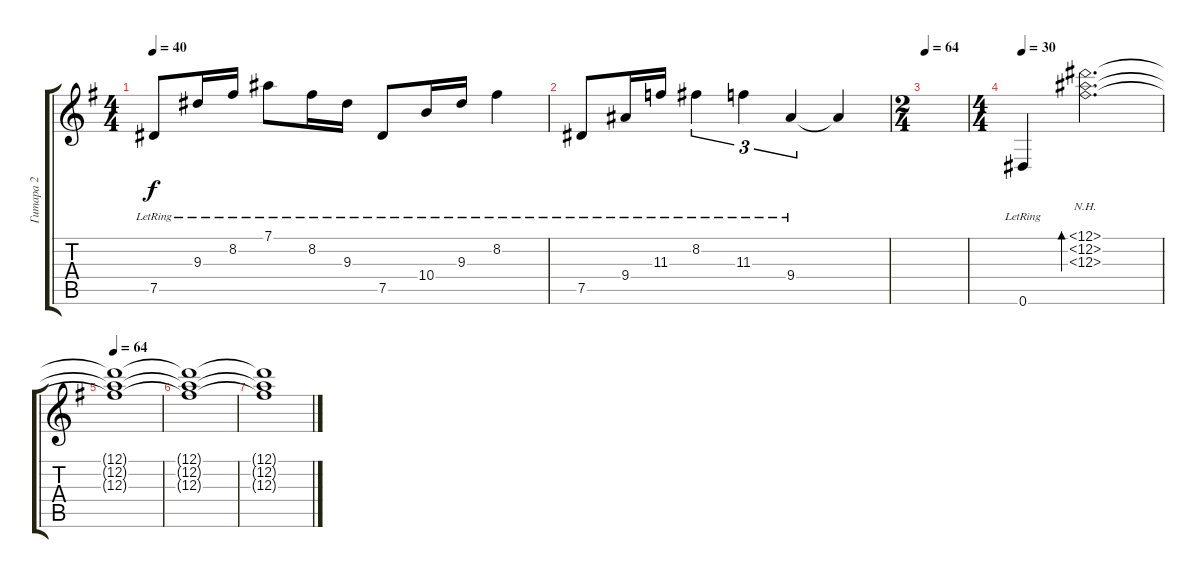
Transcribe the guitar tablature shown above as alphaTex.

\track ("Гитара 2" "Гитара 2") {instrument distortionguitar}
\staff {score tabs}
\tuning (Eb4 Bb3 Gb3 Db3 Ab2 Eb2) {hide}
\ts (4 4)
\tempo 40
\clef g2
\ks eminor
7.5{lr}.8{dy f} 9.3{lr}.16 8.2{lr}.16 7.1{lr}.8 8.2{lr}.16 9.3{lr}.16 7.5{lr}.8 10.4{lr}.16 9.3{lr}.16 8.2{lr}.4 |
7.5{lr}.8 9.4{lr}.16 11.3{lr}.16 8.2{lr}.4{tu (3 2)} 11.3{lr}.4{tu (3 2)} 9.4{lr}.4{tu (3 2)} 9.4{t}.4 |
\ts (2 4)
\tempo 64
|
\ts (4 4)
\tempo 30
0.6{lr}.4 (12.1{nh} 12.2{nh} 12.3{nh}).2{d bd 240} |
\tempo 64
(12.1{t} 12.2{t} 12.3{t}).1 |
(12.1{t} 12.2{t} 12.3{t}).1{volume 0} |
(12.1{t} 12.2{t} 12.3{t}).1
